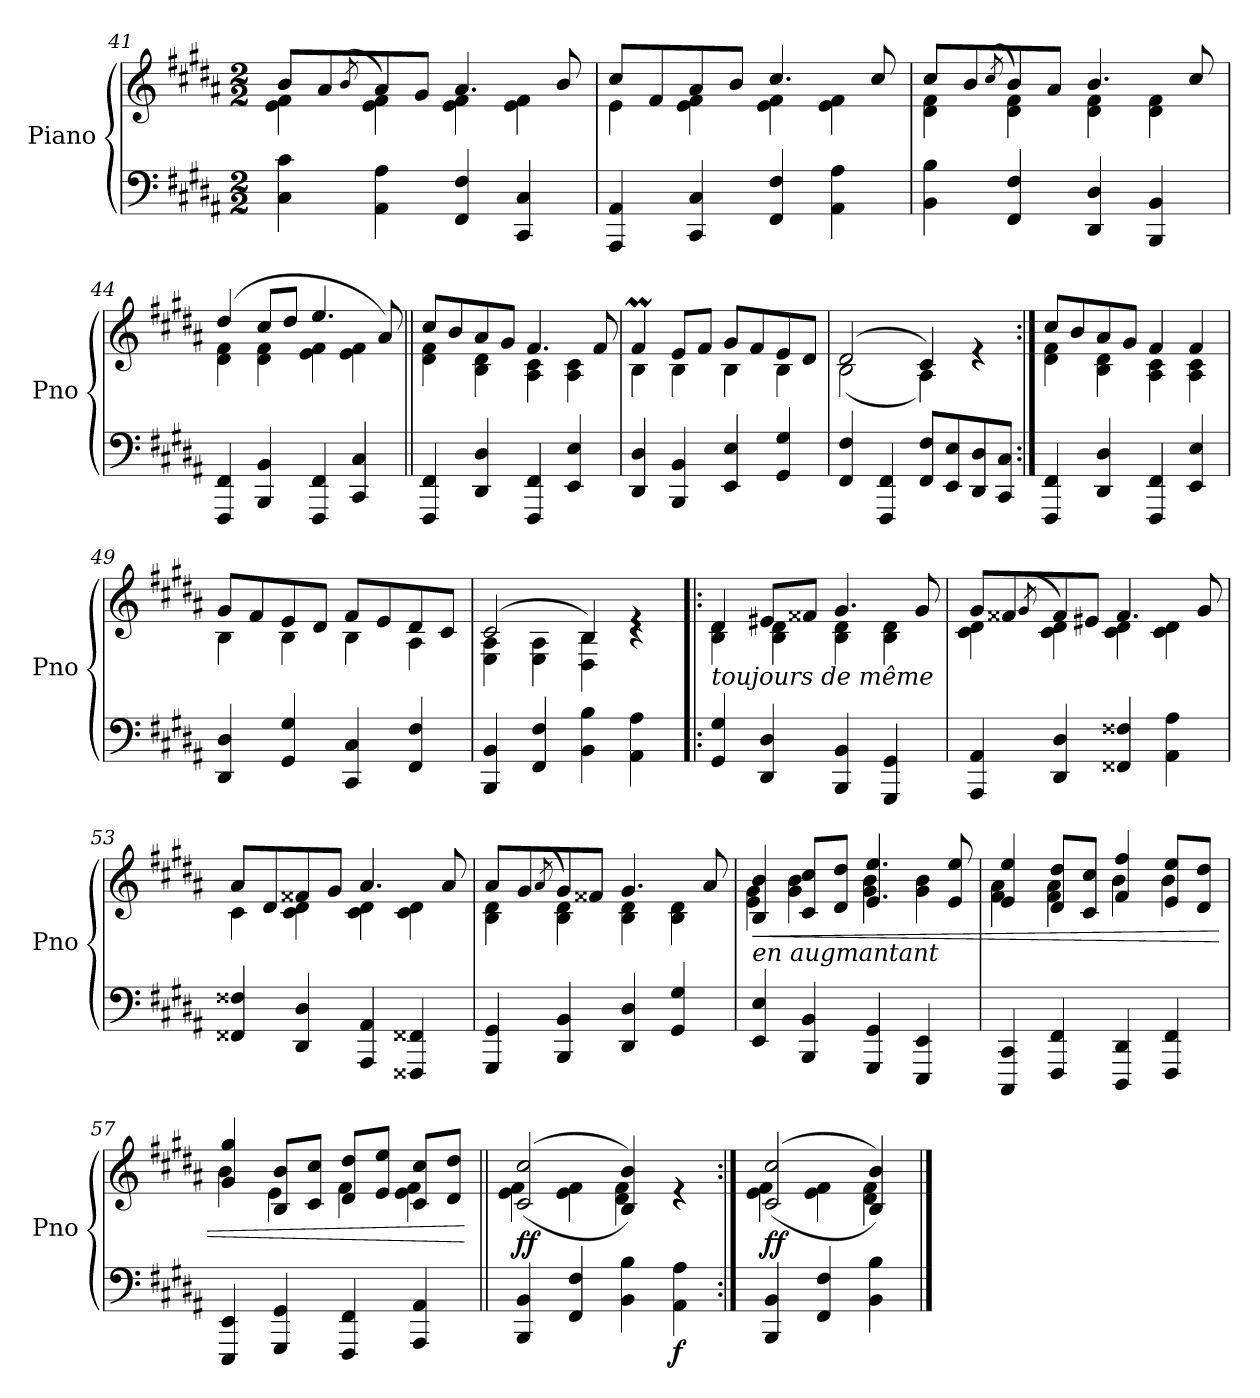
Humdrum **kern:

**kern	**kern	**dynam
*part1	*part1	*part1
*staff2	*staff1	*staff1/2
*I"Piano	*	*
*I'Pno	*	*
*clefF4	*clefG2	*
*k[f#c#g#d#a#]	*k[f#c#g#d#a#]	*
*M2/2	*M2/2	*
=41	=41	=41
*	*^	*
4C#\ 4c#\	8b/L	4e\ 4f#\	.
.	8a#/	.	.
.	(8qb/	.	.
4AA#\ 4A#\	8a#/)	4e\ 4f#\	.
.	8g#/J	.	.
4FF#/ 4F#/	4.a#/	4e\ 4f#\	.
4CC#/ 4C#/	.	4e\ 4f#\	.
.	8b/	.	.
=42	=42	=42	=42
4AAA#/ 4AA#/	8cc#/L	4e\	.
.	8f#/	.	.
4CC#/ 4C#/	8a#/	4e\ 4f#\	.
.	8b/J	.	.
4FF#/ 4F#/	4.cc#/	4e\ 4f#\	.
4AA#\ 4A#\	.	4e\ 4f#\	.
.	8cc#/	.	.
!!LO:LB:g=z	!!
=43	=43	=43	=43
4BB\ 4B\	8cc#/L	4d#\ 4f#\	.
.	8b/	.	.
.	(8qcc#/	.	.
4FF#/ 4F#/	8b/)	4d#\ 4f#\	.
.	8a#/J	.	.
4DD#/ 4D#/	4.b/	4d#\ 4f#\	.
4BBB/ 4BB/	.	4d#\ 4f#\	.
.	8cc#/	.	.
=44	=44	=44	=44
4FFF#/ 4FF#/	(4dd#/	4d#\ 4f#\	.
4BBB/ 4BB/	8cc#/L	4d#\ 4f#\	.
.	8dd#/J	.	.
4FFF#/ 4FF#/	4.ee/	4e\ 4f#\	.
4CC#/ 4C#/	.	4e\ 4f#\	.
.	8a#/)	.	.
=45||	=45||	=45||	=45||
4FFF#/ 4FF#/	8cc#/L	4d#\ 4f#\	.
.	8b/	.	.
4DD#/ 4D#/	8a#/	4B\ 4d#\	.
.	8g#/J	.	.
4FFF#/ 4FF#/	4.f#/	4A#\ 4c#\	.
4EE/ 4E/	.	4A#\ 4c#\	.
.	8f#/	.	.
=46	=46	=46	=46
4DD#/ 4D#/	4f#M/	4B\	.
4BBB/ 4BB/	8e/L	4B\	.
.	8f#/J	.	.
4EE/ 4E/	8g#/L	4B\	.
.	8f#/	.	.
4GG#/ 4G#/	8e/	4B\	.
.	8d#/J	.	.
!!LO:LB:g=z	!!
=47	=47	=47	=47
4FF#/ 4F#/	(2d#/	(2B\	.
4FFF#/ 4FF#/	.	.	.
8FF#/ 8F#/L	4c#/)	4A#\)	.
8EE/ 8E/	.	.	.
8DD#/ 8D#/	4re	4re	.
8CC#/ 8C#/J	.	.	.
=48:|!	=48:|!	=48:|!	=48:|!
4FFF#/ 4FF#/	8cc#/L	4d#\ 4f#\	.
.	8b/	.	.
4DD#/ 4D#/	8a#/	4B\ 4d#\	.
.	8g#/J	.	.
4FFF#/ 4FF#/	4f#/	4A#\ 4c#\	.
4EE/ 4E/	4f#/	4A#\ 4c#\	.
=49	=49	=49	=49
4DD#/ 4D#/	8g#/L	4B\	.
.	8f#/	.	.
4GG#/ 4G#/	8e/	4B\	.
.	8d#/J	.	.
4CC#/ 4C#/	8f#/L	4B\	.
.	8e/	.	.
4FF#/ 4F#/	8d#/	4A#\	.
.	8c#/J	.	.
=50	=50	=50	=50
4BBB/ 4BB/	(2c#/	4E\ 4A#\	.
4FF#/ 4F#/	.	4E\ 4A#\	.
4BB\ 4B\	4B/)	4D#\ 4B\	.
4AA#\ 4A#\	4re	4rc	.
!!LO:LB:g=z	!!
=51!|:	=51!|:	=51!|:	=51!|:
!	!LO:TX:b:i:t=toujours de même	!	!
4GG#/ 4G#/	4d#/	4B\ 4d#\	.
4DD#/ 4D#/	8e#X/L	4B\ 4d#\	.
.	8f##X/J	.	.
4BBB/ 4BB/	4.g#/	4B\ 4d#\	.
4GGG#/ 4GG#/	.	4B\ 4d#\	.
.	8g#/	.	.
=52	=52	=52	=52
4AAA#/ 4AA#/	8g#/L	4c#\ 4d#\	.
.	8f##X/	.	.
.	(8qg#/	.	.
4DD#/ 4D#/	8f##/)	4c#\ 4d#\	.
.	8e#X/J	.	.
4FF##X/ 4F##X/	4.f##/	4c#\ 4d#\	.
4AA#\ 4A#\	.	4c#\ 4d#\	.
.	8g#/	.	.
=53	=53	=53	=53
4FF##X/ 4F##X/	8a#/L	4c#\	.
.	8d#/	.	.
4DD#/ 4D#/	8f##X/	4c#\ 4d#\	.
.	8g#/J	.	.
4AAA#/ 4AA#/	4.a#/	4c#\ 4d#\	.
4FFF##X/ 4FF##X/	.	4c#\ 4d#\	.
.	8a#/	.	.
=54	=54	=54	=54
4GGG#/ 4GG#/	8a#/L	4B\ 4d#\	.
.	8g#/	.	.
.	(8qa#/	.	.
4BBB/ 4BB/	8g#/)	4B\ 4d#\	.
.	8f##X/J	.	.
4DD#/ 4D#/	4.g#/	4B\ 4d#\	.
4GG#/ 4G#/	.	4B\ 4d#\	.
.	8a#/	.	.
!!LO:LB:g=z	!!
=55	=55	=55	=55
!	!LO:TX:b:i:t=en augmantant	!	!
!	!	!	!LO:HP:b
4EE/ 4E/	4B/ 4b/	4e\ 4g#\	<
4BBB/ 4BB/	8c#/ 8cc#/L	4g#\ 4b\	.
.	8d#/ 8dd#/J	.	.
4GGG#/ 4GG#/	4.e/ 4.ee/	4g#\ 4b\	.
4EEE/ 4EE/	.	4g#\ 4b\	.
.	8e/ 8ee/	.	.
=56	=56	=56	=56
4CCC#/ 4CC#/	4e/ 4ee/	4f#\ 4a#\	.
4FFF#/ 4FF#/	8d#/ 8dd#/L	4f#\ 4a#\	.
.	8c#/ 8cc#/J	.	.
4DDD#/ 4DD#/	4f#/ 4ff#/	4b\	.
4FFF#/ 4FF#/	8e/ 8ee/L	4b\	.
.	8d#/ 8dd#/J	.	.
=57	=57	=57	=57
4EEE/ 4EE/	4g#/ 4gg#/	4b\	.
4GGG#/ 4GG#/	8B/ 8b/L	4e\	.
.	8c#/ 8cc#/J	.	.
4FFF#/ 4FF#/	8d#/ 8dd#/L	4f#\	.
.	8e/ 8ee/J	.	.
4AAA#/ 4AA#/	8c#/ 8cc#/L	4e\ 4f#\	.
.	8d#/ 8dd#/J	.	.
*	*v	*v	*
.	.	[
=58||	=58||	=58||
*	*^	*
!	!	!	!LO:DY:b
4BBB/ 4BB/	((>2c#/ 2cc#/	4e\ 4f#\	ff
4FF#/ 4F#/	.	4e\ 4f#\	.
4BB\ 4B\	4B/ 4b/))	4d#\ 4f#\	.
!	!	!	!LO:DY:b=2
4AA#\ 4A#\	4re	4re	f
=59:|!	=59:|!	=59:|!	=59:|!
!	!	!	!LO:DY:b
4BBB/ 4BB/	((>2c#/ 2cc#/	4e\ 4f#\	ff
4FF#/ 4F#/	.	4e\ 4f#\	.
4BB\ 4B\	4B/ 4b/))	4d#\ 4f#\	.
*	*v	*v	*
==	==	==
*-	*-	*-
